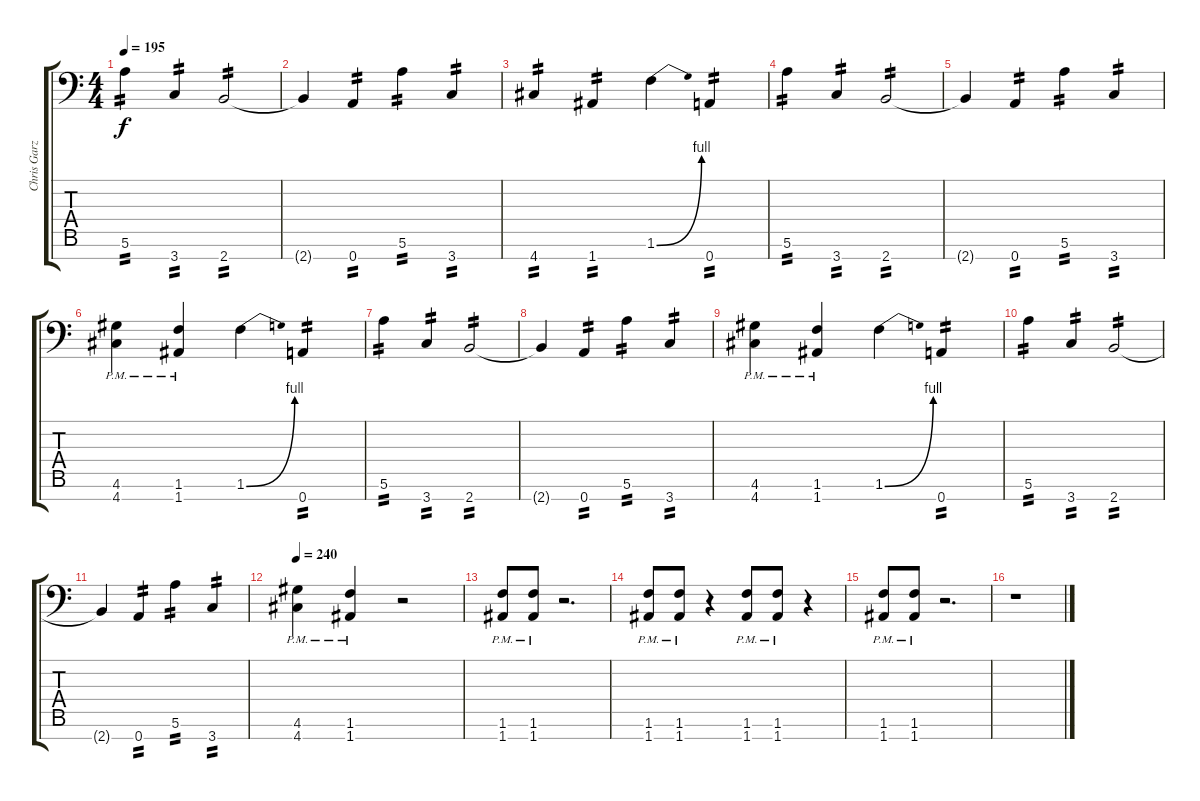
\track ("Chris Garza" "Chris Garz") {instrument distortionguitar}
\staff {score tabs}
\tuning (E4 B3 G3 D3 A2 E2 A1) {hide}
\ts (4 4)
\tempo 195
\clef f4
\ks c
5.6.4{tp 2 dy f} 3.7.4{tp 2} 2.7.2{tp 2} |
2.7{t}.4 0.7.4{tp 2} 5.6.4{tp 2} 3.7.4{tp 2} |
4.7.4{tp 2} 1.7.4{tp 2} 1.6{be (bend 0 0 60 4)}.4 0.7.4{tp 2} |
5.6.4{tp 2} 3.7.4{tp 2} 2.7.2{tp 2} |
2.7{t}.4 0.7.4{tp 2} 5.6.4{tp 2} 3.7.4{tp 2} |
(4.6{pm} 4.7{pm}).4 (1.6{pm} 1.7{pm}).4 1.6{be (bend 0 0 60 4)}.4 0.7.4{tp 2} |
5.6.4{tp 2} 3.7.4{tp 2} 2.7.2{tp 2} |
2.7{t}.4 0.7.4{tp 2} 5.6.4{tp 2} 3.7.4{tp 2} |
(4.6{pm} 4.7{pm}).4 (1.6{pm} 1.7{pm}).4 1.6{be (bend 0 0 60 4)}.4 0.7.4{tp 2} |
5.6.4{tp 2} 3.7.4{tp 2} 2.7.2{tp 2} |
2.7{t}.4 0.7.4{tp 2} 5.6.4{tp 2} 3.7.4{tp 2} |
\tempo 240
(4.6 4.7{pm}).4 (1.6 1.7{pm}).4 r.2 |
(1.6{pm} 1.7{pm}).8 (1.6{pm} 1.7{pm}).8 r.2{d} |
(1.6{pm} 1.7{pm}).8 (1.6{pm} 1.7{pm}).8 r.4 (1.6{pm} 1.7{pm}).8 (1.6{pm} 1.7{pm}).8 r.4 |
(1.6{pm} 1.7{pm}).8 (1.6{pm} 1.7{pm}).8 r.2{d} |
r.1
